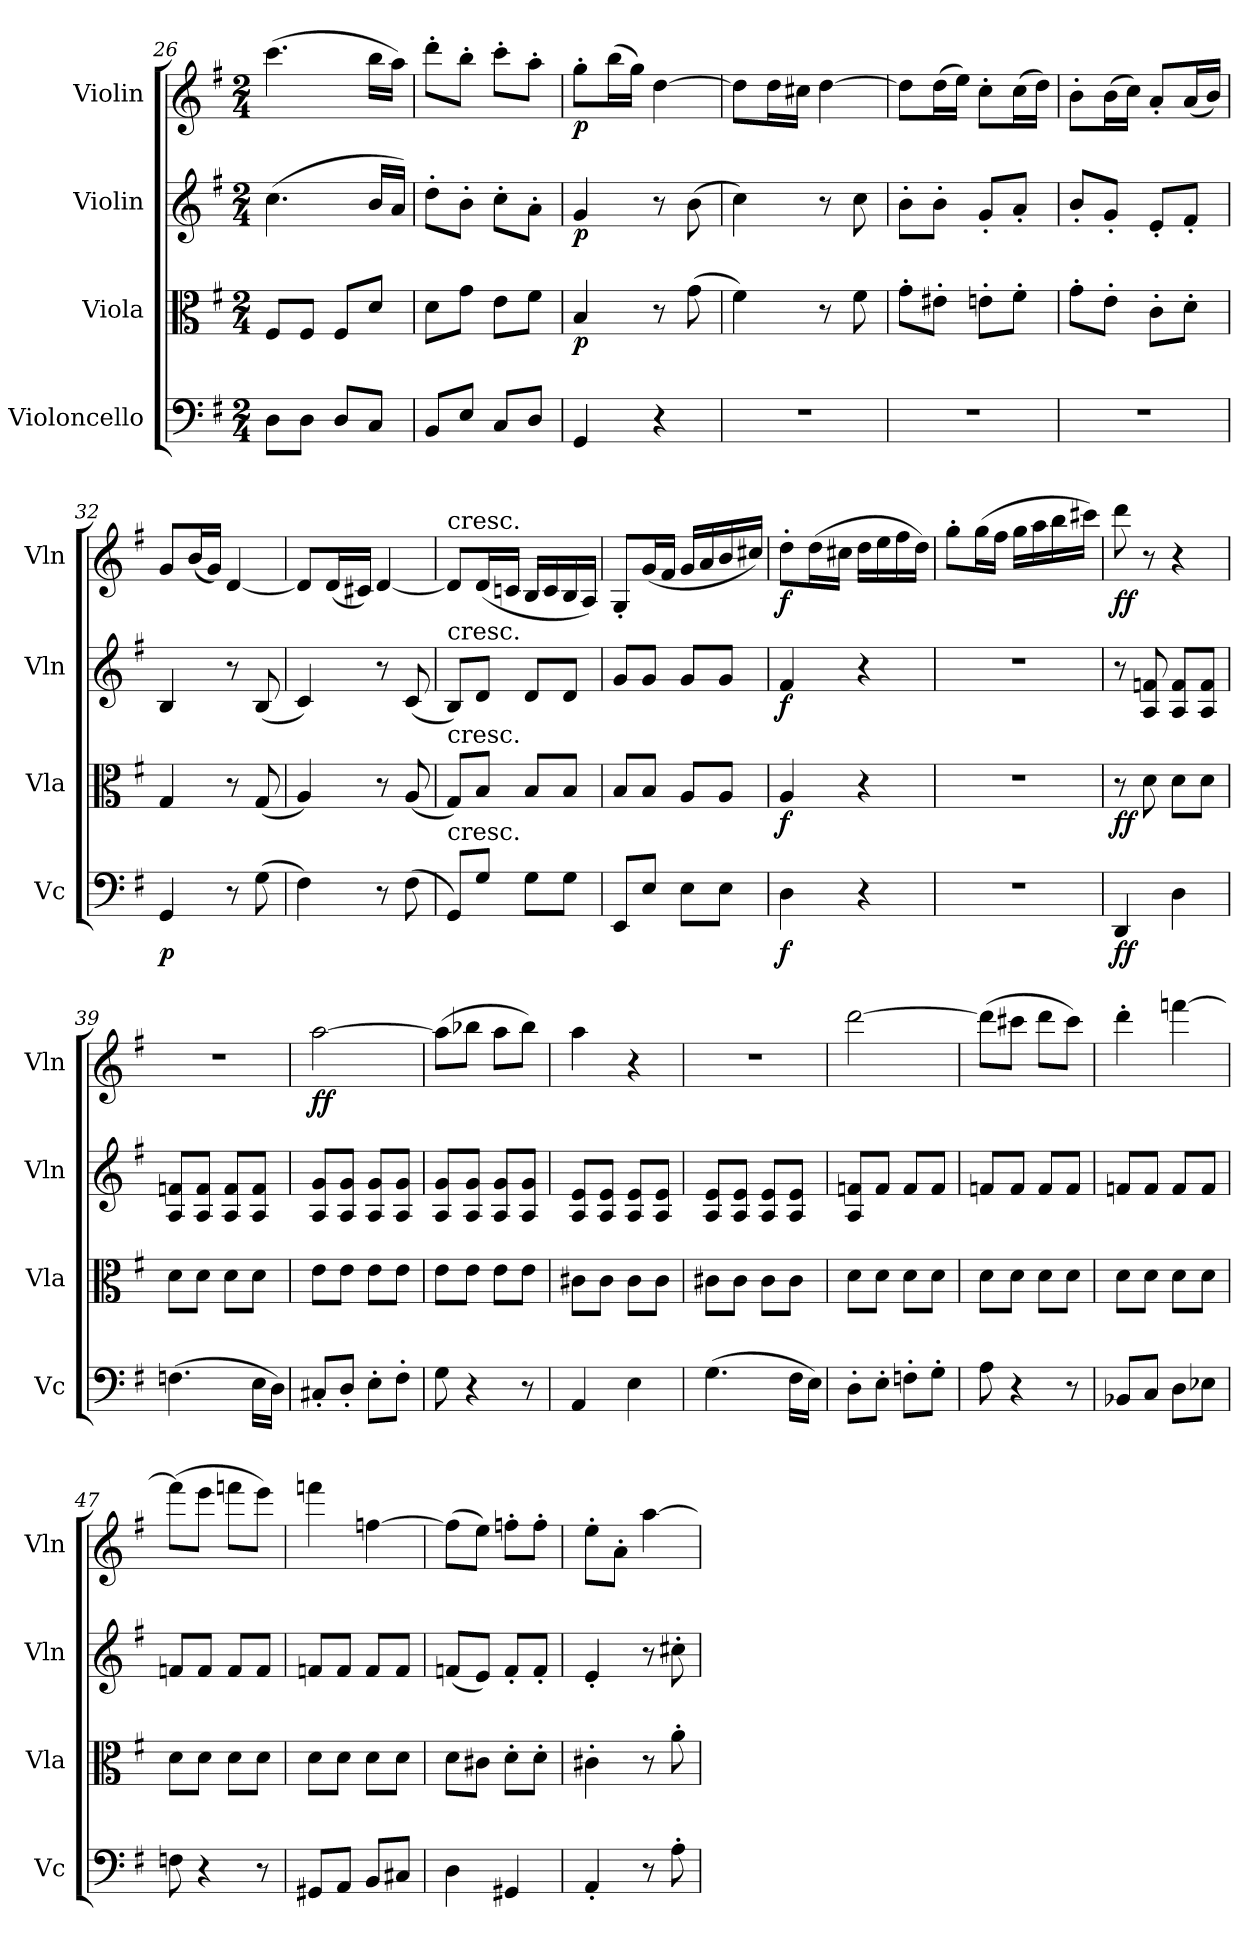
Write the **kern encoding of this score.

**kern	**dynam	**kern	**dynam	**kern	**dynam	**kern	**dynam
*part4	*part4	*part3	*part3	*part2	*part2	*part1	*part1
*staff4	*staff4	*staff3	*staff3	*staff2	*staff2	*staff1	*staff1
*I"Violoncello	*	*I"Viola	*	*I"Violin	*	*I"Violin	*
*I'Vc	*	*I'Vla	*	*I'Vln	*	*I'Vln	*
*clefF4	*	*clefC3	*	*clefG2	*	*clefG2	*
*k[f#]	*	*k[f#]	*	*k[f#]	*	*k[f#]	*
*M2/4	*	*M2/4	*	*M2/4	*	*M2/4	*
=26	=26	=26	=26	=26	=26	=26	=26
8D\L	.	8F#/L	.	(4.cc\	.	(4.ccc\	.
8D\J	.	8F#/J	.	.	.	.	.
8D/L	.	8F#/L	.	.	.	.	.
8C/J	.	8d/J	.	16b/LL	.	16bb\LL	.
.	.	.	.	16a/JJ)	.	16aa\JJ)	.
=27	=27	=27	=27	=27	=27	=27	=27
8BB/L	.	8d\L	.	8dd'\L	.	8ddd'\L	.
8E/J	.	8g\J	.	8b'\J	.	8bb'\J	.
8C/L	.	8e\L	.	8cc'\L	.	8ccc'\L	.
8D/J	.	8f#\J	.	8a'\J	.	8aa'\J	.
=28	=28	=28	=28	=28	=28	=28	=28
4GG/	.	4B/	p	4g/	p	8gg'\L	p
.	.	.	.	.	.	(16bb\L	.
.	.	.	.	.	.	16gg\JJ)	.
4r	.	8r	.	8r	.	[4dd\	.
.	.	(8g\	.	(8b\	.	.	.
=29	=29	=29	=29	=29	=29	=29	=29
2r	.	4f#\)	.	4cc\)	.	8dd\L]	.
.	.	.	.	.	.	16dd\L	.
.	.	.	.	.	.	16cc#X\JJ	.
.	.	8r	.	8r	.	[4dd\	.
.	.	8f#\	.	8cc\	.	.	.
=30	=30	=30	=30	=30	=30	=30	=30
2r	.	8g'\L	.	8b'\L	.	8dd\L]	.
.	.	8e#X'\J	.	8b'\J	.	(16dd\L	.
.	.	.	.	.	.	16ee\JJ)	.
.	.	8en'\L	.	8g'/L	.	8cc'\L	.
.	.	8f#'\J	.	8a'/J	.	(16cc\L	.
.	.	.	.	.	.	16dd\JJ)	.
=31	=31	=31	=31	=31	=31	=31	=31
2r	.	8g'\L	.	8b'/L	.	8b'\L	.
.	.	8e'\J	.	8g'/J	.	(16b\L	.
.	.	.	.	.	.	16cc\JJ)	.
.	.	8c'\L	.	8e'/L	.	8a'/L	.
.	.	8d'\J	.	8f#'/J	.	(16a/L	.
.	.	.	.	.	.	16b/JJ)	.
=32	=32	=32	=32	=32	=32	=32	=32
4GG/	p	4G/	.	4B/	.	8g/L	.
.	.	.	.	.	.	(16b/L	.
.	.	.	.	.	.	16g/JJ)	.
8r	.	8r	.	8r	.	[4d/	.
(8G\	.	(8G/	.	(8B/	.	.	.
=33	=33	=33	=33	=33	=33	=33	=33
4F#\)	.	4A/)	.	4c/)	.	8d/L]	.
.	.	.	.	.	.	(16d/L	.
.	.	.	.	.	.	16c#X/JJ)	.
8r	.	8r	.	8r	.	[4d/	.
(8F#\	.	(8A/	.	(8c/	.	.	.
=34	=34	=34	=34	=34	=34	=34	=34
!	!	!	!	!	!	!LO:TX:t=cresc.	!
!	!	!	!	!LO:TX:t=cresc.	!	!	!
!	!	!LO:TX:t=cresc.	!	!	!	!	!
!LO:TX:t=cresc.	!	!	!	!	!	!	!
8GG/L)	.	8G/L)	.	8B/L)	.	8d/L]	.
8G/J	.	8B/J	.	8d/J	.	(16d/L	.
.	.	.	.	.	.	16cn/JJ	.
8G\L	.	8B/L	.	8d/L	.	16B/LL	.
.	.	.	.	.	.	16c/	.
8G\J	.	8B/J	.	8d/J	.	16B/	.
.	.	.	.	.	.	16A/JJ)	.
=35	=35	=35	=35	=35	=35	=35	=35
8EE/L	.	8B/L	.	8g/L	.	8G'/L	.
8E/J	.	8B/J	.	8g/J	.	(16g/L	.
.	.	.	.	.	.	16f#/JJ	.
8E\L	.	8A/L	.	8g/L	.	16g/LL	.
.	.	.	.	.	.	16a/	.
8E\J	.	8A/J	.	8g/J	.	16b/	.
.	.	.	.	.	.	16cc#X/JJ)	.
=36	=36	=36	=36	=36	=36	=36	=36
4D\	f	4A/	f	4f#/	f	8dd'\L	f
.	.	.	.	.	.	(16dd\L	.
.	.	.	.	.	.	16cc#X\JJ	.
4r	.	4r	.	4r	.	16dd\LL	.
.	.	.	.	.	.	16ee\	.
.	.	.	.	.	.	16ff#\	.
.	.	.	.	.	.	16dd\JJ)	.
=37	=37	=37	=37	=37	=37	=37	=37
2r	.	2r	.	2r	.	8gg'\L	.
.	.	.	.	.	.	(16gg\L	.
.	.	.	.	.	.	16ff#\JJ	.
.	.	.	.	.	.	16gg\LL	.
.	.	.	.	.	.	16aa\	.
.	.	.	.	.	.	16bb\	.
.	.	.	.	.	.	16ccc#X\JJ)	.
=38	=38	=38	=38	=38	=38	=38	=38
4DD/	ff	8r	ff	8r	.	8ddd\	ff
.	.	8d\	.	8A/ 8fn/	.	8r	.
4D\	.	8d\L	.	8A/ 8f/L	.	4r	.
.	.	8d\J	.	8A/ 8f/J	.	.	.
=39	=39	=39	=39	=39	=39	=39	=39
(4.Fn\	.	8d\L	.	8A/ 8fn/L	.	2r	.
.	.	8d\J	.	8A/ 8f/J	.	.	.
.	.	8d\L	.	8A/ 8f/L	.	.	.
16E\LL	.	8d\J	.	8A/ 8f/J	.	.	.
16D\JJ)	.	.	.	.	.	.	.
=40	=40	=40	=40	=40	=40	=40	=40
8C#X'/L	.	8e\L	.	8A/ 8g/L	.	[2aa\	ff
8D'/J	.	8e\J	.	8A/ 8g/J	.	.	.
8E'\L	.	8e\L	.	8A/ 8g/L	.	.	.
8F#'\J	.	8e\J	.	8A/ 8g/J	.	.	.
=41	=41	=41	=41	=41	=41	=41	=41
8G\	.	8e\L	.	8A/ 8g/L	.	(8aa\L]	.
4r	.	8e\J	.	8A/ 8g/J	.	8bb-X\J	.
.	.	8e\L	.	8A/ 8g/L	.	8aa\L	.
8r	.	8e\J	.	8A/ 8g/J	.	8bb-\J)	.
=42	=42	=42	=42	=42	=42	=42	=42
4AA/	.	8c#X\L	.	8A/ 8e/L	.	4aa\	.
.	.	8c#\J	.	8A/ 8e/J	.	.	.
4E\	.	8c#\L	.	8A/ 8e/L	.	4r	.
.	.	8c#\J	.	8A/ 8e/J	.	.	.
=43	=43	=43	=43	=43	=43	=43	=43
(4.G\	.	8c#X\L	.	8A/ 8e/L	.	2r	.
.	.	8c#\J	.	8A/ 8e/J	.	.	.
.	.	8c#\L	.	8A/ 8e/L	.	.	.
16F#\LL	.	8c#\J	.	8A/ 8e/J	.	.	.
16E\JJ)	.	.	.	.	.	.	.
=44	=44	=44	=44	=44	=44	=44	=44
8D'\L	.	8d\L	.	8A/ 8fn/L	.	[2ddd\	.
8E'\J	.	8d\J	.	8f/J	.	.	.
8Fn'\L	.	8d\L	.	8f/L	.	.	.
8G'\J	.	8d\J	.	8f/J	.	.	.
=45	=45	=45	=45	=45	=45	=45	=45
8A\	.	8d\L	.	8fn/L	.	(8ddd\L]	.
4r	.	8d\J	.	8f/J	.	8ccc#X\J	.
.	.	8d\L	.	8f/L	.	8ddd\L	.
8r	.	8d\J	.	8f/J	.	8ccc#\J)	.
=46	=46	=46	=46	=46	=46	=46	=46
8BB-X/L	.	8d\L	.	8fn/L	.	4ddd'\	.
8C/J	.	8d\J	.	8f/J	.	.	.
8D\L	.	8d\L	.	8f/L	.	[4fffn\	.
8E-X\J	.	8d\J	.	8f/J	.	.	.
=47	=47	=47	=47	=47	=47	=47	=47
8Fn\	.	8d\L	.	8fn/L	.	(8fff\L]	.
4r	.	8d\J	.	8f/J	.	8eee\J	.
.	.	8d\L	.	8f/L	.	8fffn\L	.
8r	.	8d\J	.	8f/J	.	8eee\J)	.
=48	=48	=48	=48	=48	=48	=48	=48
8GG#X/L	.	8d\L	.	8fn/L	.	4fffn\	.
8AA/J	.	8d\J	.	8f/J	.	.	.
8BB/L	.	8d\L	.	8f/L	.	[4ffn\	.
8C#X/J	.	8d\J	.	8f/J	.	.	.
=49	=49	=49	=49	=49	=49	=49	=49
4D\	.	8d\L	.	(8fn/L	.	(8ff\L]	.
.	.	8c#X\J	.	8e/J)	.	8ee\J)	.
4GG#X/	.	8d'\L	.	8f'/L	.	8ffn'\L	.
.	.	8d'\J	.	8f'/J	.	8ff'\J	.
=50	=50	=50	=50	=50	=50	=50	=50
4AA'/	.	4c#X'\	.	4e'/	.	8ee'\L	.
.	.	.	.	.	.	8a'\J	.
8r	.	8r	.	8r	.	[4aa\	.
8A'\	.	8a'\	.	8cc#X'\	.	.	.
=	=	=	=	=	=	=	=
*-	*-	*-	*-	*-	*-	*-	*-
